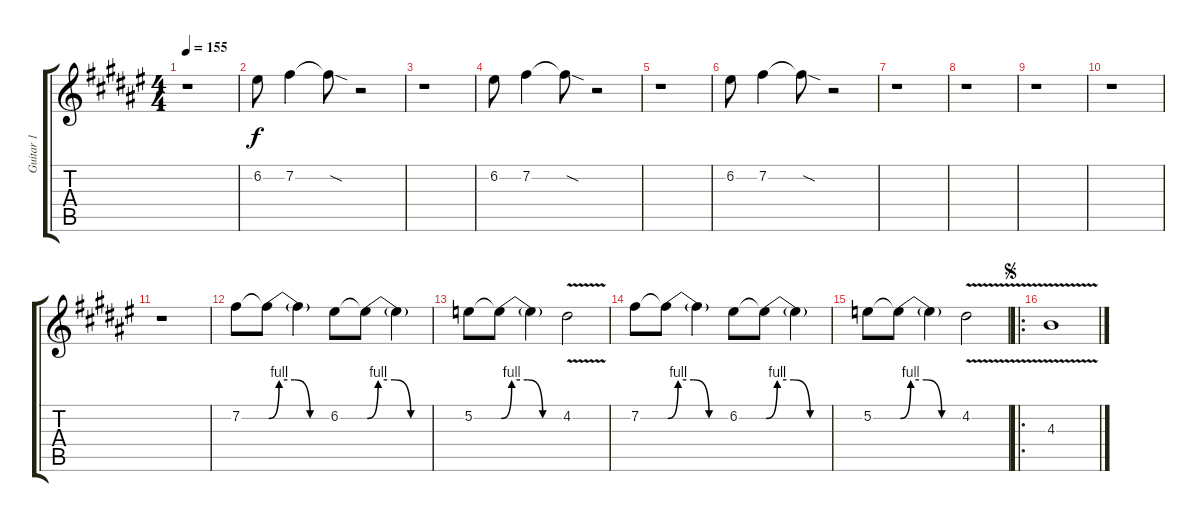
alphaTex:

\track ("Guitar 1" "Guitar 1") {instrument distortionguitar}
\staff {score tabs}
\tuning (E4 B3 G3 D3 A2 E2) {hide}
\ts (4 4)
\tempo 155
\clef g2
\ks d#minor
r.1{dy f} |
6.2.8 7.2.4 7.2{sod t}.8 r.2 |
r.1 |
\ks f#
6.2.8 7.2.4 7.2{sod t}.8 r.2 |
\ks d#minor
r.1 |
6.2.8 7.2.4 7.2{sod t}.8 r.2 |
r.1 |
\ks f#
r.1 |
\ks d#minor
r.1 |
r.1 |
r.1 |
\ks f#
7.2.8 7.2{be (custom 0 0 10 4 25 4 40 0 60 0) t}.8 7.2{t}.4 6.2.8 6.2{be (custom 0 0 10 4 25 4 40 0 60 0) t}.8 6.2{t}.4 |
\ks d#minor
5.2.8 5.2{be (custom 0 0 10 4 25 4 40 0 60 0) t}.8 5.2{t}.4 4.2{v}.2 |
7.2.8 7.2{be (custom 0 0 10 4 25 4 40 0 60 0) t}.8 7.2{t}.4 6.2.8 6.2{be (custom 0 0 10 4 25 4 40 0 60 0) t}.8 6.2{t}.4 |
5.2.8 5.2{be (custom 0 0 10 4 25 4 40 0 60 0) t}.8 5.2{t}.4 4.2{v}.2 |
\ro
\jump segno
\ks f#
4.3{v}.1
